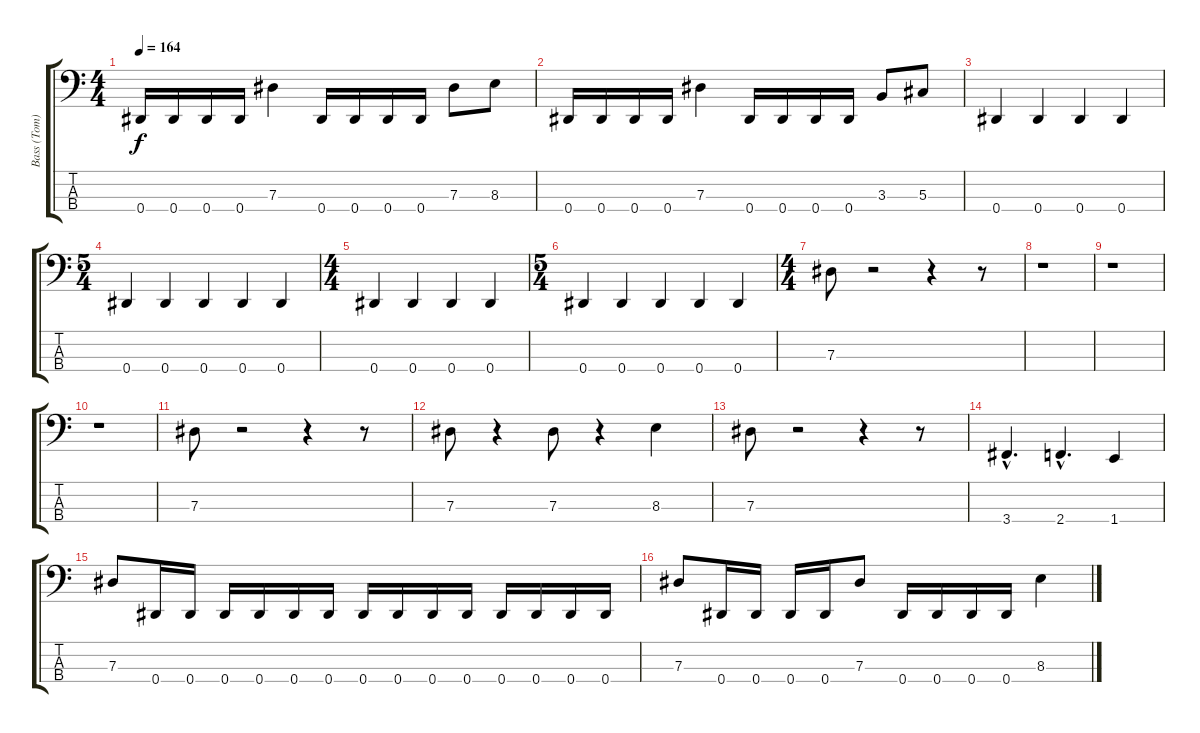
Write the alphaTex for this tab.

\track ("Bass (Tom)" "Bass (Tom)") {instrument electricbasspick}
\staff {score tabs}
\tuning (Gb2 Db2 Ab1 Eb1) {hide}
\ts (4 4)
\tempo 164
\clef f4
\ks c
0.4.16{dy f} 0.4.16 0.4.16 0.4.16 7.3.4 0.4.16 0.4.16 0.4.16 0.4.16 7.3.8 8.3.8 |
0.4.16 0.4.16 0.4.16 0.4.16 7.3.4 0.4.16 0.4.16 0.4.16 0.4.16 3.3.8 5.3.8 |
0.4.4 0.4.4 0.4.4 0.4.4 |
\ts (5 4)
0.4.4 0.4.4 0.4.4 0.4.4 0.4.4 |
\ts (4 4)
0.4.4 0.4.4 0.4.4 0.4.4 |
\ts (5 4)
0.4.4 0.4.4 0.4.4 0.4.4 0.4.4 |
\ts (4 4)
7.3.8 r.2 r.4 r.8 |
r.1 |
r.1 |
r.1 |
7.3.8 r.2 r.4 r.8 |
7.3.8 r.4 7.3.8 r.4 8.3.4 |
7.3.8 r.2 r.4 r.8 |
3.4{hac}.4{d} 2.4{hac}.4{d} 1.4.4 |
7.3.8 0.4.16 0.4.16 0.4.16 0.4.16 0.4.16 0.4.16 0.4.16 0.4.16 0.4.16 0.4.16 0.4.16 0.4.16 0.4.16 0.4.16 |
7.3.8 0.4.16 0.4.16 0.4.16 0.4.16 7.3.8 0.4.16 0.4.16 0.4.16 0.4.16 8.3.4
